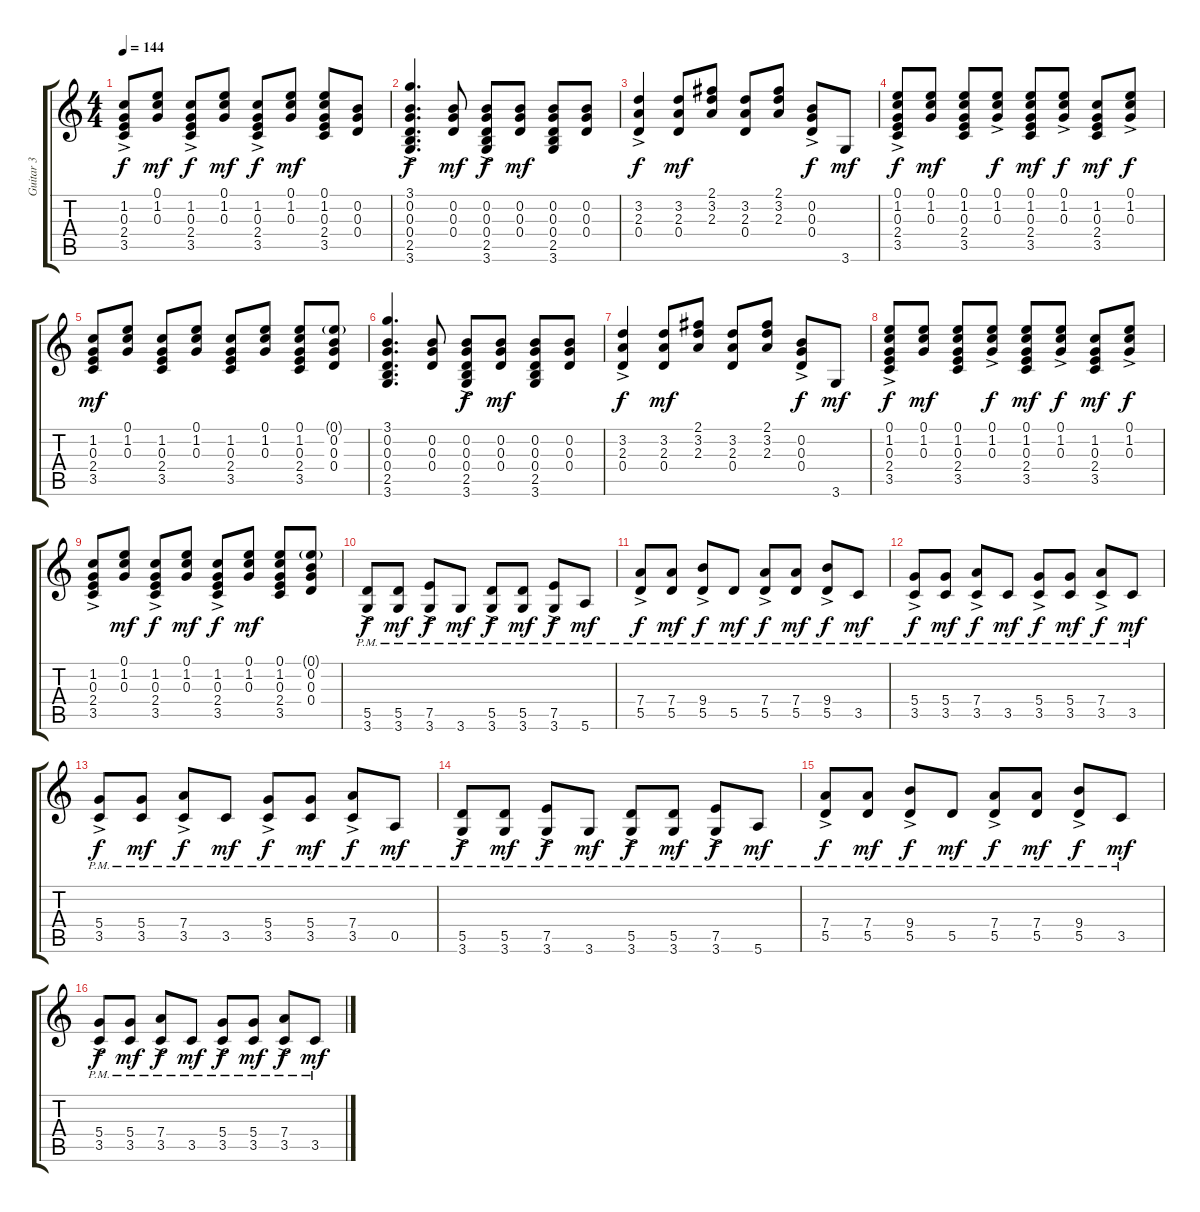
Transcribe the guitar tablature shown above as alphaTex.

\track ("Guitar 3" "Guitar 3") {instrument electricguitarclean}
\staff {score tabs}
\tuning (E4 B3 G3 D3 A2 E2) {hide}
\ts (4 4)
\tempo 144
\clef g2
\ks c
(1.2{ac} 0.3{ac} 2.4{ac} 3.5{ac}).8{dy f} (0.1 1.2 0.3).8{dy mf} (1.2{ac} 0.3{ac} 2.4{ac} 3.5{ac}).8{dy f} (0.1 1.2 0.3).8{dy mf} (1.2{ac} 0.3{ac} 2.4{ac} 3.5{ac}).8{dy f} (0.1 1.2 0.3).8{dy mf} (0.1 1.2 0.3 2.4 3.5).8 (0.2 0.3 0.4).8 |
(3.1{ac} 0.2{ac} 0.3{ac} 0.4{ac} 2.5{ac} 3.6{ac}).4{d dy f} (0.2 0.3 0.4).8{dy mf} (0.2{ac} 0.3{ac} 0.4{ac} 2.5{ac} 3.6{ac}).8{dy f} (0.2 0.3 0.4).8{dy mf} (0.2 0.3 0.4 2.5 3.6).8 (0.2 0.3 0.4).8 |
(3.2{ac} 2.3{ac} 0.4{ac}).4{dy f} (3.2 2.3 0.4).8{dy mf} (2.1 3.2 2.3).8 (3.2 2.3 0.4).8 (2.1 3.2 2.3).8 (0.2{ac} 0.3{ac} 0.4{ac}).8{dy f} 3.6.8{dy mf} |
(0.1{ac} 1.2{ac} 0.3{ac} 2.4{ac} 3.5{ac}).8{dy f} (0.1 1.2 0.3).8{dy mf} (0.1 1.2 0.3 2.4 3.5).8 (0.1{ac} 1.2{ac} 0.3{ac}).8{dy f} (0.1 1.2 0.3 2.4 3.5).8{dy mf} (0.1{ac} 1.2{ac} 0.3{ac}).8{dy f} (1.2 0.3 2.4 3.5).8{dy mf} (0.1{ac} 1.2{ac} 0.3{ac}).8{dy f} |
(1.2 0.3 2.4 3.5).8{dy mf} (0.1 1.2 0.3).8 (1.2 0.3 2.4 3.5).8 (0.1 1.2 0.3).8 (1.2 0.3 2.4 3.5).8 (0.1 1.2 0.3).8 (0.1 1.2 0.3 2.4 3.5).8 (0.1{g} 0.2 0.3 0.4).8 |
(3.1 0.2 0.3 0.4 2.5 3.6).4{d} (0.2 0.3 0.4).8 (0.2{ac} 0.3{ac} 0.4{ac} 2.5{ac} 3.6{ac}).8{dy f} (0.2 0.3 0.4).8{dy mf} (0.2 0.3 0.4 2.5 3.6).8 (0.2 0.3 0.4).8 |
(3.2{ac} 2.3{ac} 0.4{ac}).4{dy f} (3.2 2.3 0.4).8{dy mf} (2.1 3.2 2.3).8 (3.2 2.3 0.4).8 (2.1 3.2 2.3).8 (0.2{ac} 0.3{ac} 0.4{ac}).8{dy f} 3.6.8{dy mf} |
(0.1{ac} 1.2{ac} 0.3{ac} 2.4{ac} 3.5{ac}).8{dy f} (0.1 1.2 0.3).8{dy mf} (0.1 1.2 0.3 2.4 3.5).8 (0.1{ac} 1.2{ac} 0.3{ac}).8{dy f} (0.1 1.2 0.3 2.4 3.5).8{dy mf} (0.1{ac} 1.2{ac} 0.3{ac}).8{dy f} (1.2 0.3 2.4 3.5).8{dy mf} (0.1{ac} 1.2{ac} 0.3{ac}).8{dy f} |
(1.2{ac} 0.3{ac} 2.4{ac} 3.5{ac}).8 (0.1 1.2 0.3).8{dy mf} (1.2{ac} 0.3{ac} 2.4{ac} 3.5{ac}).8{dy f} (0.1 1.2 0.3).8{dy mf} (1.2{ac} 0.3{ac} 2.4{ac} 3.5{ac}).8{dy f} (0.1 1.2 0.3).8{dy mf} (0.1 1.2 0.3 2.4 3.5).8 (0.1{g} 0.2 0.3 0.4).8 |
(5.5{ac pm} 3.6{ac pm}).8{dy f} (5.5{pm} 3.6{pm}).8{dy mf} (7.5{ac pm} 3.6{ac pm}).8{dy f} 3.6{pm}.8{dy mf} (5.5{ac pm} 3.6{ac pm}).8{dy f} (5.5{pm} 3.6{pm}).8{dy mf} (7.5{ac pm} 3.6{ac pm}).8{dy f} 5.6{pm}.8{dy mf} |
(7.4{ac pm} 5.5{ac pm}).8{dy f} (7.4{pm} 5.5{pm}).8{dy mf} (9.4{ac pm} 5.5{ac pm}).8{dy f} 5.5{pm}.8{dy mf} (7.4{ac pm} 5.5{ac pm}).8{dy f} (7.4{pm} 5.5{pm}).8{dy mf} (9.4{ac pm} 5.5{ac pm}).8{dy f} 3.5{pm}.8{dy mf} |
(5.4{ac pm} 3.5{ac pm}).8{dy f} (5.4{pm} 3.5{pm}).8{dy mf} (7.4{ac pm} 3.5{ac pm}).8{dy f} 3.5{pm}.8{dy mf} (5.4{ac pm} 3.5{ac pm}).8{dy f} (5.4{pm} 3.5{pm}).8{dy mf} (7.4{ac pm} 3.5{ac pm}).8{dy f} 3.5{pm}.8{dy mf} |
(5.4{ac pm} 3.5{ac pm}).8{dy f} (5.4{pm} 3.5{pm}).8{dy mf} (7.4{ac pm} 3.5{ac pm}).8{dy f} 3.5{pm}.8{dy mf} (5.4{ac pm} 3.5{ac pm}).8{dy f} (5.4{pm} 3.5{pm}).8{dy mf} (7.4{ac pm} 3.5{ac pm}).8{dy f} 0.5{pm}.8{dy mf} |
(5.5{ac pm} 3.6{ac pm}).8{dy f} (5.5{pm} 3.6{pm}).8{dy mf} (7.5{ac pm} 3.6{ac pm}).8{dy f} 3.6{pm}.8{dy mf} (5.5{ac pm} 3.6{ac pm}).8{dy f} (5.5{pm} 3.6{pm}).8{dy mf} (7.5{ac pm} 3.6{ac pm}).8{dy f} 5.6{pm}.8{dy mf} |
(7.4{ac pm} 5.5{ac pm}).8{dy f} (7.4{pm} 5.5{pm}).8{dy mf} (9.4{ac pm} 5.5{ac pm}).8{dy f} 5.5{pm}.8{dy mf} (7.4{ac pm} 5.5{ac pm}).8{dy f} (7.4{pm} 5.5{pm}).8{dy mf} (9.4{ac pm} 5.5{ac pm}).8{dy f} 3.5{pm}.8{dy mf} |
(5.4{ac pm} 3.5{ac pm}).8{dy f} (5.4{pm} 3.5{pm}).8{dy mf} (7.4{ac pm} 3.5{ac pm}).8{dy f} 3.5{pm}.8{dy mf} (5.4{ac pm} 3.5{ac pm}).8{dy f} (5.4{pm} 3.5{pm}).8{dy mf} (7.4{ac pm} 3.5{ac pm}).8{dy f} 3.5{pm}.8{dy mf}
